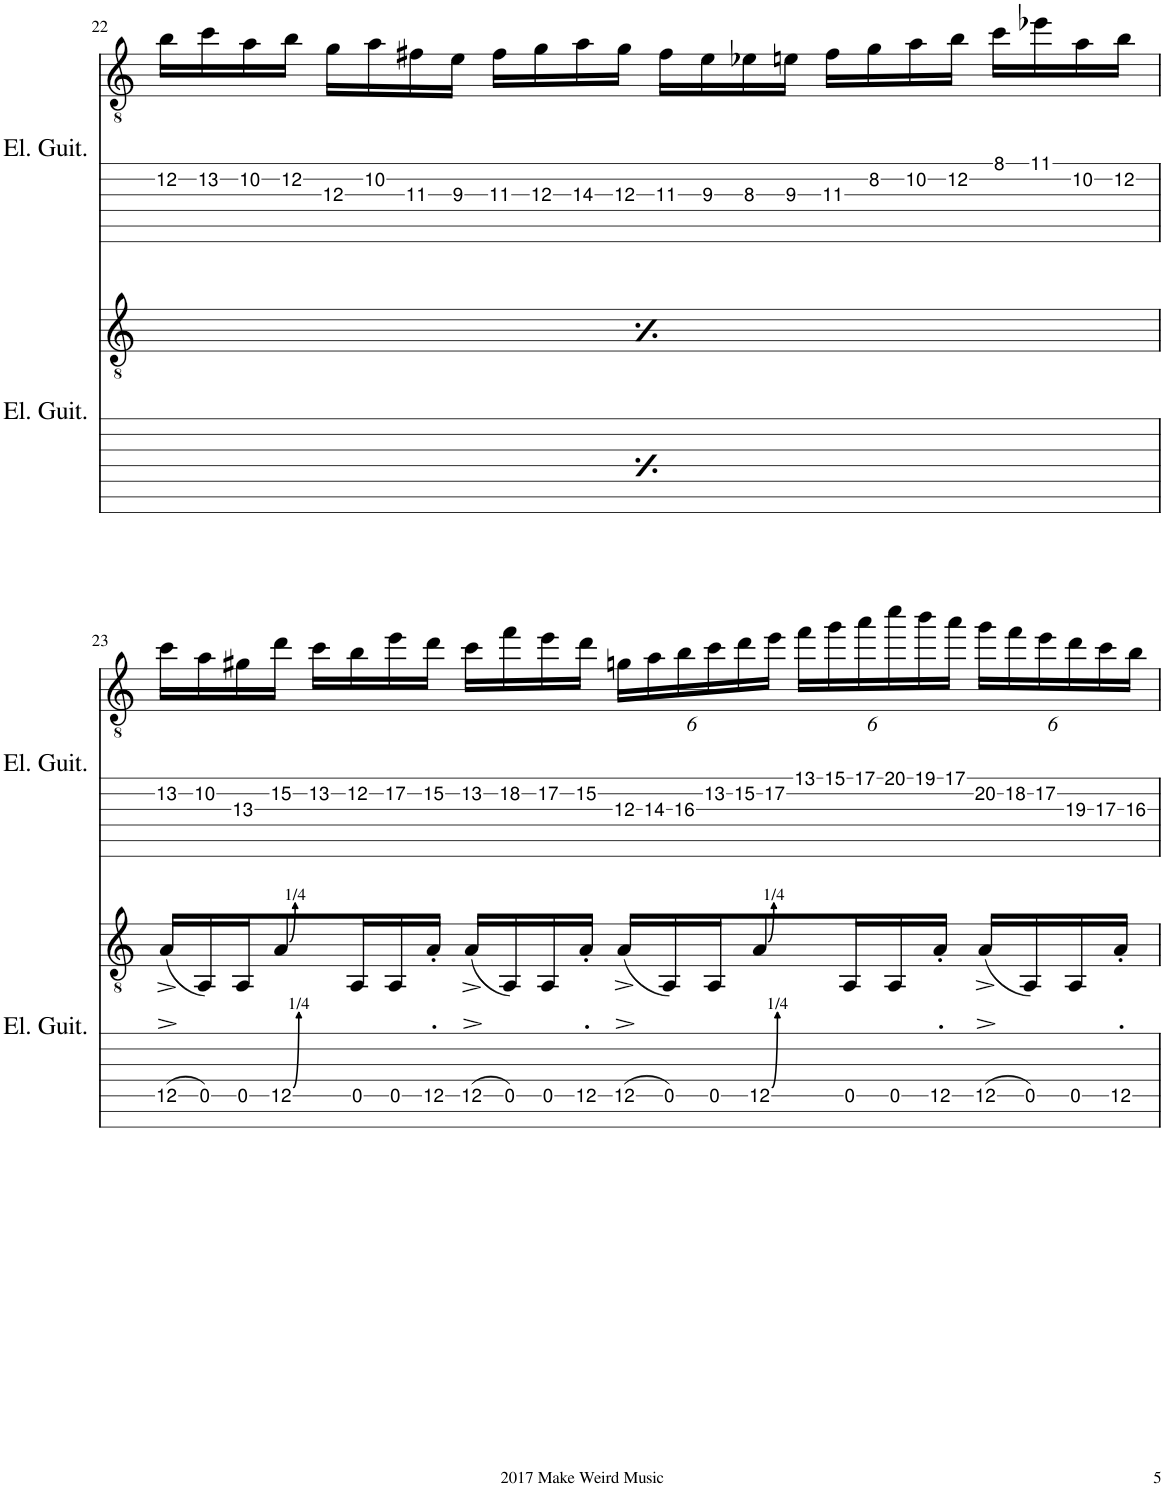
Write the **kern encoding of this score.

**kern	**kern	**kern	**kern
*part2	*part2	*part1	*part1
*staff4	*staff3	*staff2	*staff1
*I"Electric Guitar	*	*I"Electric Guitar	*
*I'El. Guit.	*	*I'El. Guit.	*
!!LO:PB:g=z
*	*clefGv2	*	*clefGv2
*k[]	*k[]	*k[]	*k[]
*M6/4	*M6/4	*M6/4	*M6/4
=22	=22	=22	=22
16E^LL	(16E^/LL	16bLL	16b\LL
16EE	16EE/)	16cc	16cc\
16EEJ	16EE/J	16a	16a\
8E	8E/	16b	16b\JJ
.	.	16g	16g\LL
16EEL	16EE/L	16a	16a\
16EE	16EE/	16f#	16f#X\
16E'	16E'/JJ	16e	16e\JJ
16E^	(16E^/LL	16f#	16f#\LL
16EE	16EE/)	16g	16g\
16EE	16EE/	16a	16a\
16E'JJ	16E'/JJ	16gJJ	16g\JJ
16E^LL	(16E^/LL	16f#LL	16f#\LL
16EE	16EE/)	16e	16e\
16EEJ	16EE/J	16e-	16e-X\
8E	8E/	16e	16en\JJ
.	.	16f#	16f#\LL
16EEL	16EE/L	16g	16g\
16EE	16EE/	16a	16a\
16E'	16E'/JJ	16b	16b\JJ
16E^	(16E^/LL	16cc	16cc\LL
16EE	16EE/)	16ee-	16ee-X\
16EE	16EE/	16a	16a\
16E'JJ	16E'/JJ	16bJJ	16b\JJ
!!LO:LB:g=z
=23	=23	=23	=23
16A^LL	(16A^/LL	16ccLL	16cc\LL
16AA	16AA/)	16a	16a\
16AAJ	16AA/J	16g#	16g#X\
8A	8A/	16dd	16dd\JJ
.	.	16cc	16cc\LL
16AAL	16AA/L	16b	16b\
16AA	16AA/	16ee	16ee\
16A'	16A'/JJ	16dd	16dd\JJ
16A^	(16A^/LL	16cc	16cc\LL
16AA	16AA/)	16ff	16ff\
16AA	16AA/	16ee	16ee\
16A'JJ	16A'/JJ	16ddJJ	16dd\JJ
*	*	*Xbrackettup	*Xbrackettup
16A^LL	(16A^/LL	24gLL	24gn\LL
.	.	24a	24a\
16AA	16AA/)	.	.
.	.	24b	24b\
16AAJ	16AA/J	24cc	24cc\
.	.	24dd	24dd\
8A	8A/	.	.
.	.	24ee	24ee\JJ
.	.	24ff	24ff\LL
.	.	24gg	24gg\
16AAL	16AA/L	.	.
.	.	24aa	24aa\
16AA	16AA/	24ccc	24ccc\
.	.	24bb	24bb\
16A'	16A'/JJ	.	.
.	.	24aa	24aa\JJ
16A^	(16A^/LL	24gg	24gg\LL
.	.	24ff	24ff\
16AA	16AA/)	.	.
.	.	24ee	24ee\
16AA	16AA/	24dd	24dd\
.	.	24cc	24cc\
16A'JJ	16A'/JJ	.	.
.	.	24bJJ	24b\JJ
=	=	=	=
*-	*-	*-	*-
